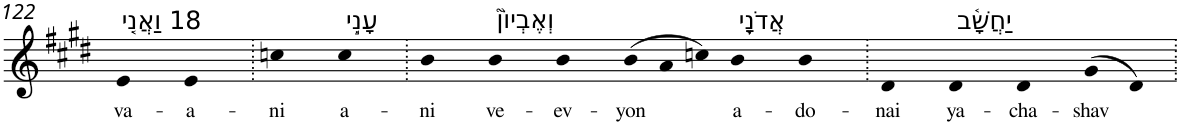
**kern	**text
*part1	*part1
*staff1	*staff1
*I"Piano	*
*I'Pno	*
!!LO:PB:g=z
*clefG2	*
*k[f#c#g#d#]	*
*E:	*
=122	=122
!LO:TX:a:t=18 וַאֲנִ֤י	!
!	!LO:LY:b
4e	va-
!	!LO:LY:b
4e	-a-
=123.	=123.
!	!LO:LY:b
4ccn	-ni
!LO:TX:a:t=עָנִ֣י	!
!	!LO:LY:b
4cc	a-
=124.	=124.
!	!LO:LY:b
4b	-ni
!LO:TX:a:t=וְאֶבְיוֹן֮	!
!	!LO:LY:b
4b	ve-
!	!LO:LY:b
4b	-ev-
*Xtuplet	*
!	!LO:LY:b
(>12b	-yon
12a	.
12ccn)	.
!LO:TX:a:t=אֲדֹנָ֪י	!
!	!LO:LY:b
4b	a-
!	!LO:LY:b
4b	-do-
=125.	=125.
!	!LO:LY:b
4d#	-nai
!LO:TX:a:t=יַחֲשָׁ֫ב	!
!	!LO:LY:b
4d#	ya-
!	!LO:LY:b
4d#	-cha-
!	!LO:LY:b
(>8g#	-shav
8d#)	.
=.	=.
*-	*-
